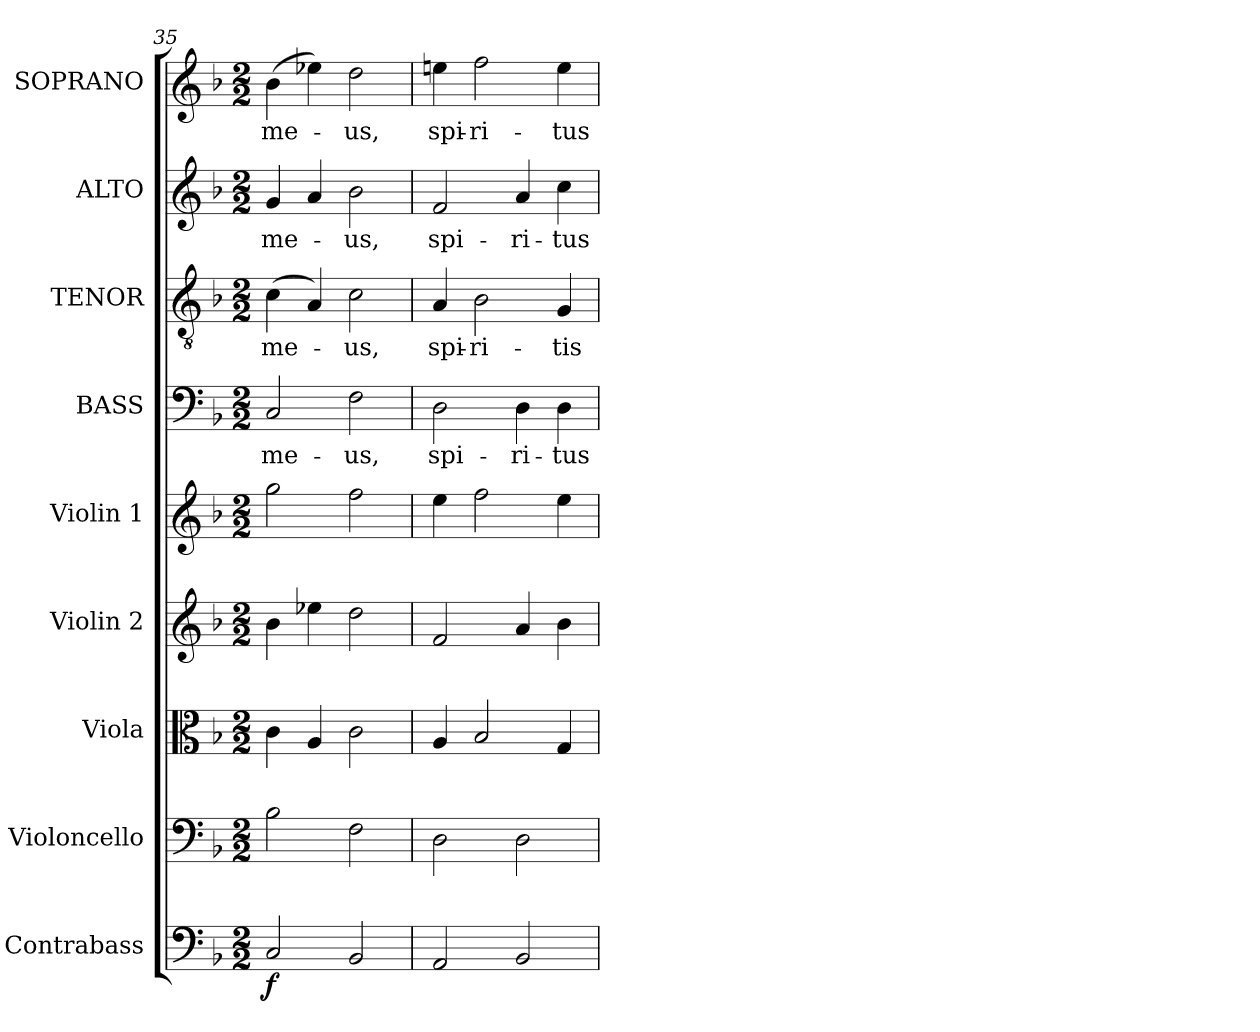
**kern	**dynam	**kern	**kern	**kern	**kern	**kern	**text	**kern	**text	**kern	**text	**kern	**text
*part9	*part9	*part8	*part7	*part6	*part5	*part4	*part4	*part3	*part3	*part2	*part2	*part1	*part1
*staff9	*staff9	*staff8	*staff7	*staff6	*staff5	*staff4	*staff4	*staff3	*staff3	*staff2	*staff2	*staff1	*staff1
*I"Contrabass	*	*I"Violoncello	*I"Viola	*I"Violin 2	*I"Violin 1	*I"BASS	*	*I"TENOR	*	*I"ALTO	*	*I"SOPRANO	*
*I'Cb.	*	*I'Vc.	*I'Vla.	*I'Vln. 2	*I'Vln. 1	*I'B.	*	*I'T.	*	*I'A.	*	*I'S.	*
*clefF4	*	*clefF4	*clefC3	*clefG2	*clefG2	*clefF4	*	*clefGv2	*	*clefG2	*	*clefG2	*
*ITrd7c12	*	*	*	*	*	*	*	*ITrd7c12	*	*	*	*	*
*k[b-]	*	*k[b-]	*k[b-]	*k[b-]	*k[b-]	*k[b-]	*	*k[b-]	*	*k[b-]	*	*k[b-]	*
*F:	*	*F:	*F:	*F:	*F:	*F:	*	*F:	*	*F:	*	*F:	*
*M2/2	*	*M2/2	*M2/2	*M2/2	*M2/2	*M2/2	*	*M2/2	*	*M2/2	*	*M2/2	*
=35	=35	=35	=35	=35	=35	=35	=35	=35	=35	=35	=35	=35	=35
!	!	!	!	!	!	!	!LO:LY:b:color=#000000	!	!	!	!	!	!
!	!	!	!	!	!	!	!	!	!LO:LY:b:color=#000000	!	!	!	!
!	!	!	!	!	!	!	!	!	!	!	!LO:LY:b:color=#000000	!	!
!	!	!	!	!	!	!	!	!	!	!	!	!	!LO:LY:b:color=#000000
2CCi/	f	2B-i\	4ci\	4b-i\	2ggi\	2Ci/	me-	(4Ci\	me-	4gi/	me-	(4b-i\	me-
.	.	.	4Ai/	4ee-Xi\	.	.	.	4AAi/)	.	4ai/	.	4ee-Xi\)	.
!	!	!	!	!	!	!	!LO:LY:b:color=#000000	!	!	!	!	!	!
!	!	!	!	!	!	!	!	!	!LO:LY:b:color=#000000	!	!	!	!
!	!	!	!	!	!	!	!	!	!	!	!LO:LY:b:color=#000000	!	!
!	!	!	!	!	!	!	!	!	!	!	!	!	!LO:LY:b:color=#000000
2BBB-i/	.	2Fi\	2ci\	2ddi\	2ffi\	2Fi\	-us,	2Ci\	-us,	2b-i\	-us,	2ddi\	-us,
!!LO:PB:g=z
=36	=36	=36	=36	=36	=36	=36	=36	=36	=36	=36	=36	=36	=36
!	!	!	!	!	!	!	!LO:LY:b:color=#000000	!	!	!	!	!	!
!	!	!	!	!	!	!	!	!	!LO:LY:b:color=#000000	!	!	!	!
!	!	!	!	!	!	!	!	!	!	!	!LO:LY:b:color=#000000	!	!
!	!	!	!	!	!	!	!	!	!	!	!	!	!LO:LY:b:color=#000000
2AAAi/	.	2Di\	4Ai/	2fi/	4eei\	2Di\	spi-	4AAi/	spi-	2fi/	spi-	4eeni\	spi-
!	!	!	!	!	!	!	!	!	!LO:LY:b:color=#000000	!	!	!	!
!	!	!	!	!	!	!	!	!	!	!	!	!	!LO:LY:b:color=#000000
.	.	.	2B-i/	.	2ffi\	.	.	2BB-i\	-ri-	.	.	2ffi\	-ri-
!	!	!	!	!	!	!	!LO:LY:b:color=#000000	!	!	!	!	!	!
!	!	!	!	!	!	!	!	!	!	!	!LO:LY:b:color=#000000	!	!
2BBB-i/	.	2Di\	.	4ai/	.	4Di\	-ri-	.	.	4ai/	-ri-	.	.
!	!	!	!	!	!	!	!LO:LY:b:color=#000000	!	!	!	!	!	!
!	!	!	!	!	!	!	!	!	!LO:LY:b:color=#000000	!	!	!	!
!	!	!	!	!	!	!	!	!	!	!	!LO:LY:b:color=#000000	!	!
!	!	!	!	!	!	!	!	!	!	!	!	!	!LO:LY:b:color=#000000
.	.	.	4Gi/	4b-i\	4eei\	4Di\	-tus	4GGi/	-tis	4cci\	-tus	4eei\	-tus
=	=	=	=	=	=	=	=	=	=	=	=	=	=
*-	*-	*-	*-	*-	*-	*-	*-	*-	*-	*-	*-	*-	*-
